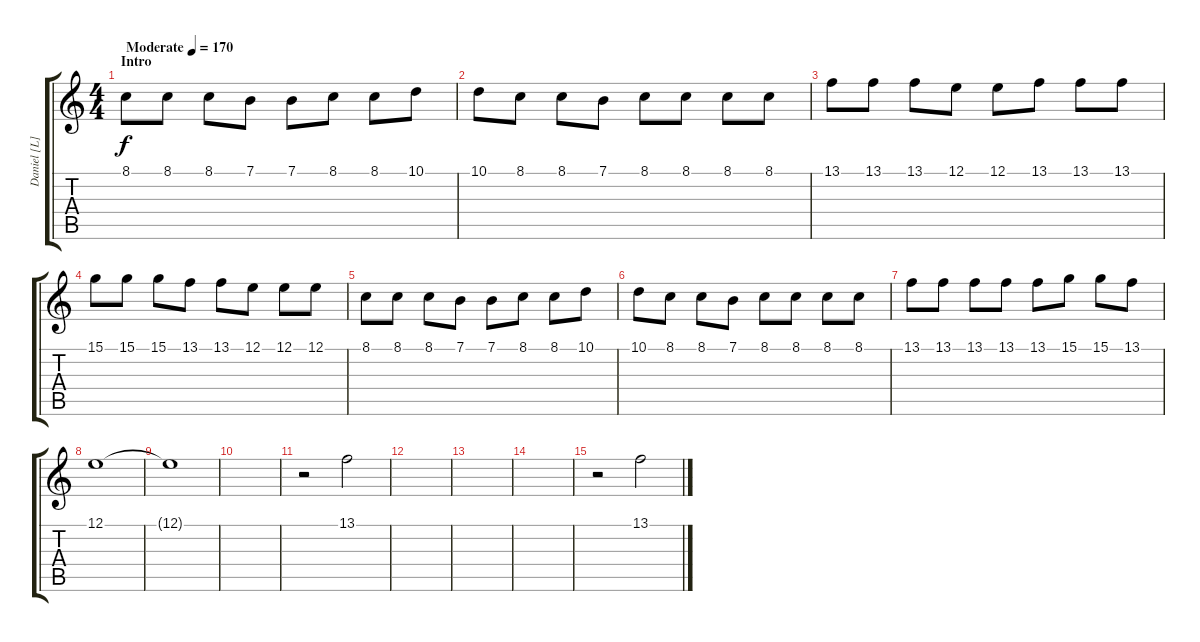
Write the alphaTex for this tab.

\track ("Daniel [L]" "Daniel [L]") {instrument lead2sawtooth}
\staff {score tabs}
\tuning (E4 B3 G3 D3 A2 E2) {hide}
\ts (4 4)
\section ("" "Intro")
\tempo (170 "Moderate")
\clef g2
\ks c
8.1.8{dy f instrument lead2sawtooth} 8.1.8 8.1.8 7.1.8 7.1.8 8.1.8 8.1.8 10.1.8 |
10.1.8 8.1.8 8.1.8 7.1.8 8.1.8 8.1.8 8.1.8 8.1.8 |
13.1.8 13.1.8 13.1.8 12.1.8 12.1.8 13.1.8 13.1.8 13.1.8 |
15.1.8 15.1.8 15.1.8 13.1.8 13.1.8 12.1.8 12.1.8 12.1.8 |
8.1.8 8.1.8 8.1.8 7.1.8 7.1.8 8.1.8 8.1.8 10.1.8 |
10.1.8 8.1.8 8.1.8 7.1.8 8.1.8 8.1.8 8.1.8 8.1.8 |
13.1.8 13.1.8 13.1.8 13.1.8 13.1.8 15.1.8 15.1.8 13.1.8 |
12.1.1 |
12.1{t}.1 |
|
r.2 13.1.2 |
|
|
|
r.2 13.1.2
